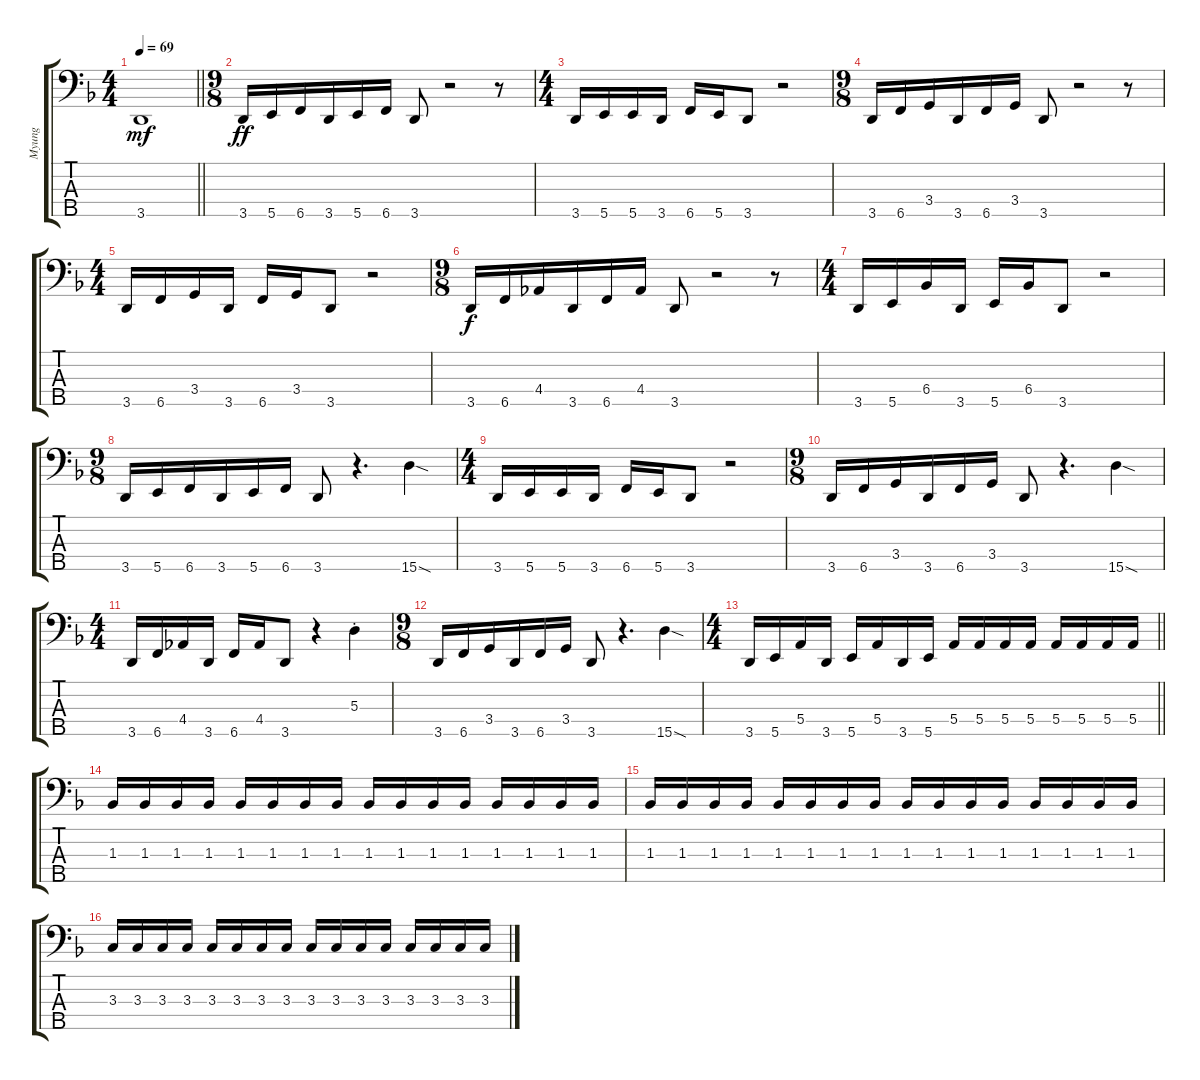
\track ("Myung" "Myung") {instrument electricbassfinger}
\staff {score tabs}
\tuning (G2 D2 A1 E1 B0) {hide}
\ts (4 4)
\tempo 69
\clef f4
\barLineRight lightlight
\ks f
3.5{t}.1{dy mf} |
\ts (9 8)
3.5.16{dy ff} 5.5.16 6.5.16 3.5.16 5.5.16 6.5.16 3.5.8 r.2 r.8 |
\ts (4 4)
3.5.16 5.5.16 5.5.16 3.5.16 6.5.16 5.5.16 3.5.8 r.2 |
\ts (9 8)
3.5.16 6.5.16 3.4.16 3.5.16 6.5.16 3.4.16 3.5.8 r.2 r.8 |
\ts (4 4)
3.5.16 6.5.16 3.4.16 3.5.16 6.5.16 3.4.16 3.5.8 r.2 |
\ts (9 8)
3.5.16{dy f} 6.5.16 4.4.16 3.5.16 6.5.16 4.4.16 3.5.8 r.2 r.8 |
\ts (4 4)
3.5.16 5.5.16 6.4.16 3.5.16 5.5.16 6.4.16 3.5.8 r.2 |
\ts (9 8)
3.5.16 5.5.16 6.5.16 3.5.16 5.5.16 6.5.16 3.5.8 r.4{d} 15.5{sod}.4 |
\ts (4 4)
3.5.16 5.5.16 5.5.16 3.5.16 6.5.16 5.5.16 3.5.8 r.2 |
\ts (9 8)
3.5.16 6.5.16 3.4.16 3.5.16 6.5.16 3.4.16 3.5.8 r.4{d} 15.5{sod}.4 |
\ts (4 4)
3.5.16 6.5.16 4.4.16 3.5.16 6.5.16 4.4.16 3.5.8 r.4 5.3{st}.4 |
\ts (9 8)
3.5.16 6.5.16 3.4.16 3.5.16 6.5.16 3.4.16 3.5.8 r.4{d} 15.5{sod}.4 |
\ts (4 4)
\barLineRight lightlight
3.5.16 5.5.16 5.4.16 3.5.16 5.5.16 5.4.16 3.5.16 5.5.16 5.4.16 5.4.16 5.4.16 5.4.16 5.4.16 5.4.16 5.4.16 5.4.16 |
1.3.16 1.3.16 1.3.16 1.3.16 1.3.16 1.3.16 1.3.16 1.3.16 1.3.16 1.3.16 1.3.16 1.3.16 1.3.16 1.3.16 1.3.16 1.3.16 |
1.3.16 1.3.16 1.3.16 1.3.16 1.3.16 1.3.16 1.3.16 1.3.16 1.3.16 1.3.16 1.3.16 1.3.16 1.3.16 1.3.16 1.3.16 1.3.16 |
3.3.16 3.3.16 3.3.16 3.3.16 3.3.16 3.3.16 3.3.16 3.3.16 3.3.16 3.3.16 3.3.16 3.3.16 3.3.16 3.3.16 3.3.16 3.3.16
